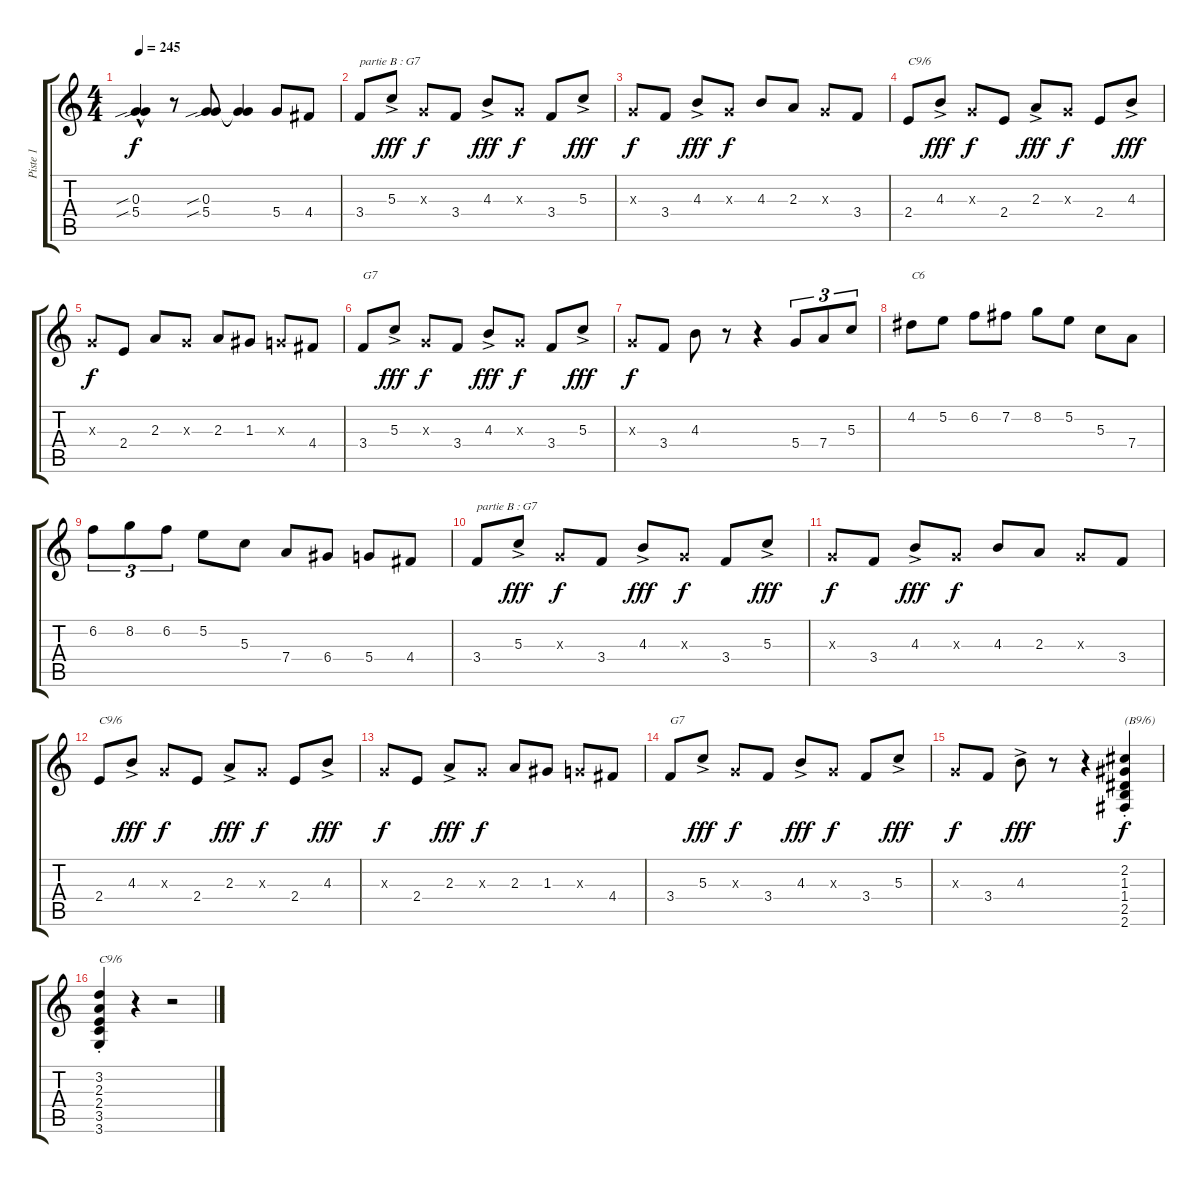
\track ("Piste 1" "Piste 1") {instrument acousticguitarnylon}
\staff {score tabs}
\tuning (E4 B3 G3 D3 A2 E2) {hide}
\ts (4 4)
\tempo 245
\clef g2
\ks c
(0.3{sib} 5.4{sib hac}).4{dy f} r.8 (0.3{sib} 5.4{sib}).8 (0.3{t} 5.4{t}).4 5.4.8 4.4.8 |
3.4.8{txt "partie B : G7"} 5.3{ac}.8{dy fff} 0.3{x}.8{dy f} 3.4.8 4.3{ac}.8{dy fff} 0.3{x}.8{dy f} 3.4.8 5.3{ac}.8{dy fff} |
0.3{x}.8{dy f} 3.4.8 4.3{ac}.8{dy fff} 0.3{x}.8{dy f} 4.3.8 2.3.8 0.3{x}.8 3.4.8 |
2.4.8{txt "C9/6"} 4.3{ac}.8{dy fff} 0.3{x}.8{dy f} 2.4.8 2.3{ac}.8{dy fff} 0.3{x}.8{dy f} 2.4.8 4.3{ac}.8{dy fff} |
0.3{x}.8{dy f} 2.4.8 2.3.8 0.3{x}.8 2.3.8 1.3.8 0.3{x}.8 4.4.8 |
3.4.8{txt "G7"} 5.3{ac}.8{dy fff} 0.3{x}.8{dy f} 3.4.8 4.3{ac}.8{dy fff} 0.3{x}.8{dy f} 3.4.8 5.3{ac}.8{dy fff} |
0.3{x}.8{dy f} 3.4.8 4.3.8 r.8 r.4 5.4.8{tu (3 2)} 7.4.8{tu (3 2)} 5.3.8{tu (3 2)} |
4.2.8{txt "C6"} 5.2.8 6.2.8 7.2.8 8.2.8 5.2.8 5.3.8 7.4.8 |
6.2.8{tu (3 2)} 8.2.8{tu (3 2)} 6.2.8{tu (3 2)} 5.2.8 5.3.8 7.4.8 6.4.8 5.4.8 4.4.8 |
3.4.8{txt "partie B : G7"} 5.3{ac}.8{dy fff} 0.3{x}.8{dy f} 3.4.8 4.3{ac}.8{dy fff} 0.3{x}.8{dy f} 3.4.8 5.3{ac}.8{dy fff} |
0.3{x}.8{dy f} 3.4.8 4.3{ac}.8{dy fff} 0.3{x}.8{dy f} 4.3.8 2.3.8 0.3{x}.8 3.4.8 |
2.4.8{txt "C9/6"} 4.3{ac}.8{dy fff} 0.3{x}.8{dy f} 2.4.8 2.3{ac}.8{dy fff} 0.3{x}.8{dy f} 2.4.8 4.3{ac}.8{dy fff} |
0.3{x}.8{dy f} 2.4.8 2.3{ac}.8{dy fff} 0.3{x}.8{dy f} 2.3.8 1.3.8 0.3{x}.8 4.4.8 |
3.4.8{txt "G7"} 5.3{ac}.8{dy fff} 0.3{x}.8{dy f} 3.4.8 4.3{ac}.8{dy fff} 0.3{x}.8{dy f} 3.4.8 5.3{ac}.8{dy fff} |
0.3{x}.8{dy f} 3.4.8 4.3{ac}.8{dy fff} r.8 r.4 (2.2{st} 1.3{st} 1.4{st} 2.5{st} 2.6{st}).4{txt "(B9/6)" dy f} |
(3.2{st} 2.3{st} 2.4{st} 3.5{st} 3.6{st}).4{txt "C9/6"} r.4 r.2
